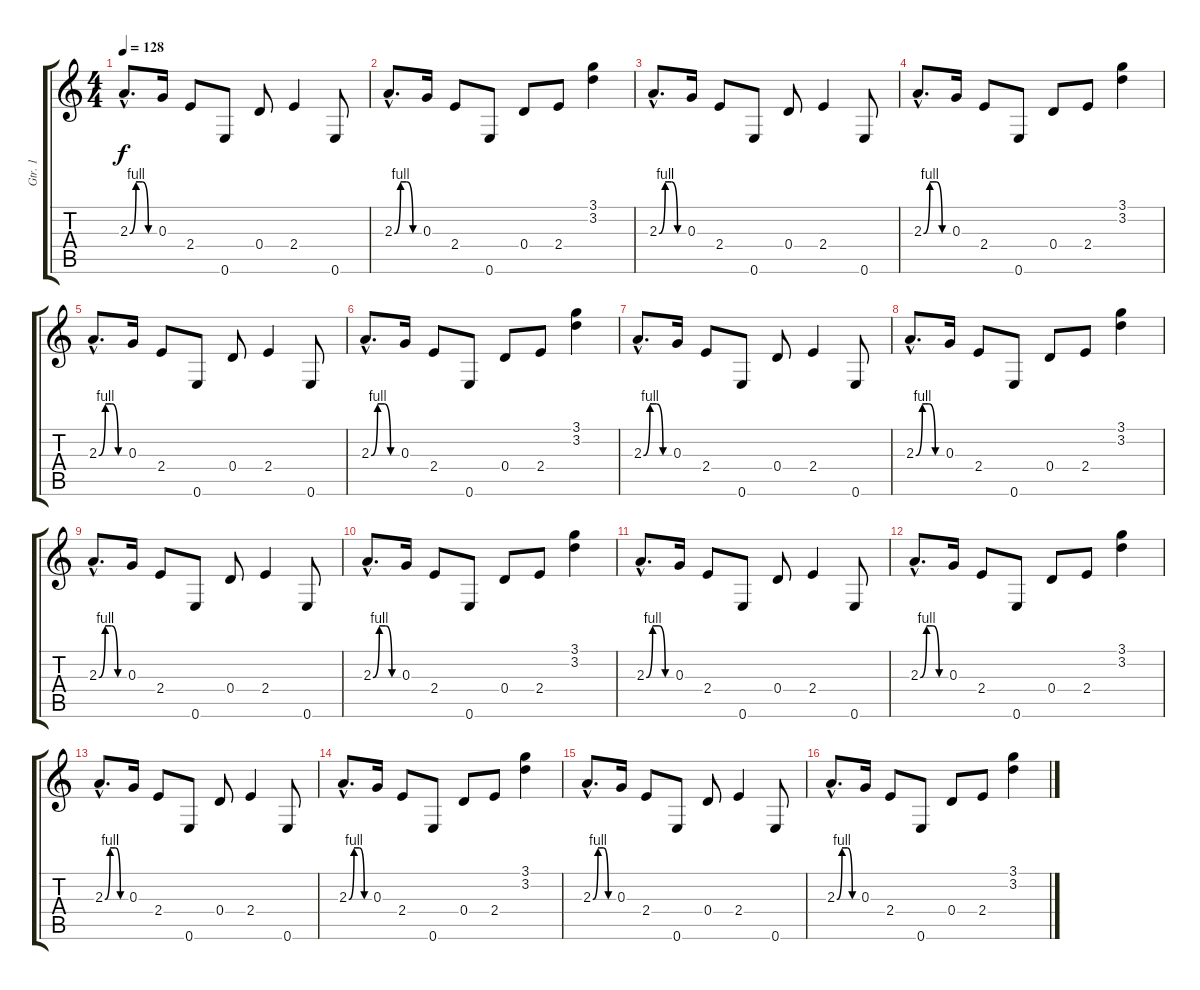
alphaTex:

\track ("Gtr. 1" "Gtr. 1") {instrument overdrivenguitar}
\staff {score tabs}
\tuning (E4 B3 G3 D3 A2 E2) {hide}
\ts (4 4)
\tempo 128
\clef g2
\ks c
2.3{be (custom 0 0 15 4 30 4 45 0 60 0) hac}.8{d dy f instrument overdrivenguitar} 0.3.16 2.4.8 0.6.8 0.4.8 2.4.4 0.6.8 |
2.3{be (custom 0 0 15 4 30 4 45 0 60 0) hac}.8{d} 0.3.16 2.4.8 0.6.8 0.4.8 2.4.8 (3.1 3.2).4 |
2.3{be (custom 0 0 15 4 30 4 45 0 60 0) hac}.8{d} 0.3.16 2.4.8 0.6.8 0.4.8 2.4.4 0.6.8 |
2.3{be (custom 0 0 15 4 30 4 45 0 60 0) hac}.8{d} 0.3.16 2.4.8 0.6.8 0.4.8 2.4.8 (3.1 3.2).4 |
2.3{be (custom 0 0 15 4 30 4 45 0 60 0) hac}.8{d} 0.3.16 2.4.8 0.6.8 0.4.8 2.4.4 0.6.8 |
2.3{be (custom 0 0 15 4 30 4 45 0 60 0) hac}.8{d} 0.3.16 2.4.8 0.6.8 0.4.8 2.4.8 (3.1 3.2).4 |
2.3{be (custom 0 0 15 4 30 4 45 0 60 0) hac}.8{d} 0.3.16 2.4.8 0.6.8 0.4.8 2.4.4 0.6.8 |
2.3{be (custom 0 0 15 4 30 4 45 0 60 0) hac}.8{d} 0.3.16 2.4.8 0.6.8 0.4.8 2.4.8 (3.1 3.2).4 |
2.3{be (custom 0 0 15 4 30 4 45 0 60 0) hac}.8{d} 0.3.16 2.4.8 0.6.8 0.4.8 2.4.4 0.6.8 |
2.3{be (custom 0 0 15 4 30 4 45 0 60 0) hac}.8{d} 0.3.16 2.4.8 0.6.8 0.4.8 2.4.8 (3.1 3.2).4 |
2.3{be (custom 0 0 15 4 30 4 45 0 60 0) hac}.8{d} 0.3.16 2.4.8 0.6.8 0.4.8 2.4.4 0.6.8 |
2.3{be (custom 0 0 15 4 30 4 45 0 60 0) hac}.8{d} 0.3.16 2.4.8 0.6.8 0.4.8 2.4.8 (3.1 3.2).4 |
2.3{be (custom 0 0 15 4 30 4 45 0 60 0) hac}.8{d} 0.3.16 2.4.8 0.6.8 0.4.8 2.4.4 0.6.8 |
2.3{be (custom 0 0 15 4 30 4 45 0 60 0) hac}.8{d} 0.3.16 2.4.8 0.6.8 0.4.8 2.4.8 (3.1 3.2).4 |
2.3{be (custom 0 0 15 4 30 4 45 0 60 0) hac}.8{d} 0.3.16 2.4.8 0.6.8 0.4.8 2.4.4 0.6.8 |
2.3{be (custom 0 0 15 4 30 4 45 0 60 0) hac}.8{d} 0.3.16 2.4.8 0.6.8 0.4.8 2.4.8 (3.1 3.2).4
